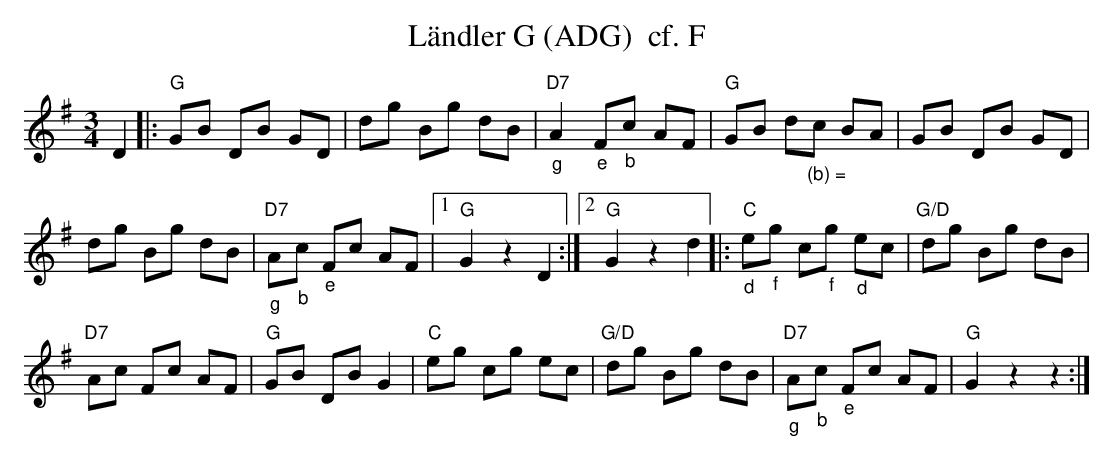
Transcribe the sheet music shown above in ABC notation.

X:1
T:L\"andler G (ADG)  cf. F
M:3/4
L:1/8
K:Gmaj%%MIDI gchordon
D2 |: "G"GB DB GD | dg Bg dB | "D7""_g"A2 "_e"F"_b"c AF | "G"GB d"_(b) ="c BA | GB DB GD |
dg Bg dB | "D7""_g"A"_b"c "_e"Fc AF |1 "G"G2z2D2 :|2 "G"G2z2d2 |: "C""_d"e"_f"g c"_f"g "_d"ec | "G/D"dg Bg dB |
"D7"Ac Fc AF | "G"GB DBG2 | "C"eg cg ec | "G/D"dg Bg dB | "D7""_g"A"_b"c "_e"Fc AF | "G"G2z2z2 :|
